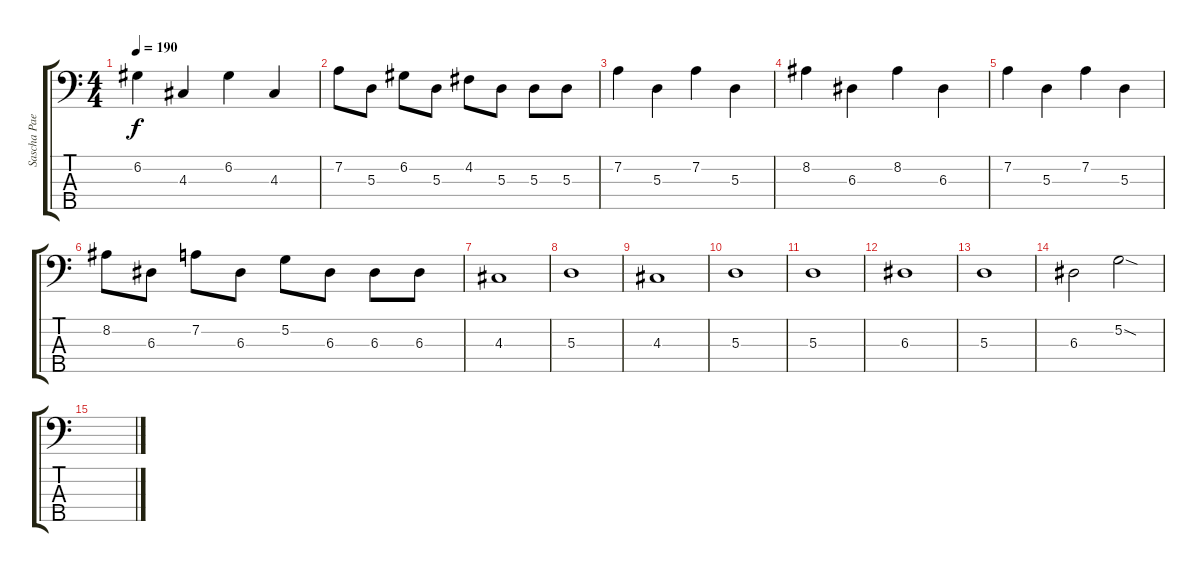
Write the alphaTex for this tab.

\track ("Sascha Paeth" "Sascha Pae") {instrument electricbassfinger}
\staff {score tabs}
\tuning (G2 D2 A1 E1 B0) {hide}
\ts (4 4)
\tempo 190
\clef f4
\ks c
6.2.4{dy f} 4.3.4 6.2.4 4.3.4 |
7.2.8 5.3.8 6.2.8 5.3.8 4.2.8 5.3.8 5.3.8 5.3.8 |
7.2.4 5.3.4 7.2.4 5.3.4 |
8.2.4 6.3.4 8.2.4 6.3.4 |
7.2.4 5.3.4 7.2.4 5.3.4 |
8.2.8 6.3.8 7.2.8 6.3.8 5.2.8 6.3.8 6.3.8 6.3.8 |
\section ("" "")
4.3.1 |
5.3.1 |
4.3.1 |
5.3.1 |
5.3.1 |
6.3.1 |
5.3.1 |
6.3.2 5.2{sod}.2 |
\section ("" "")
